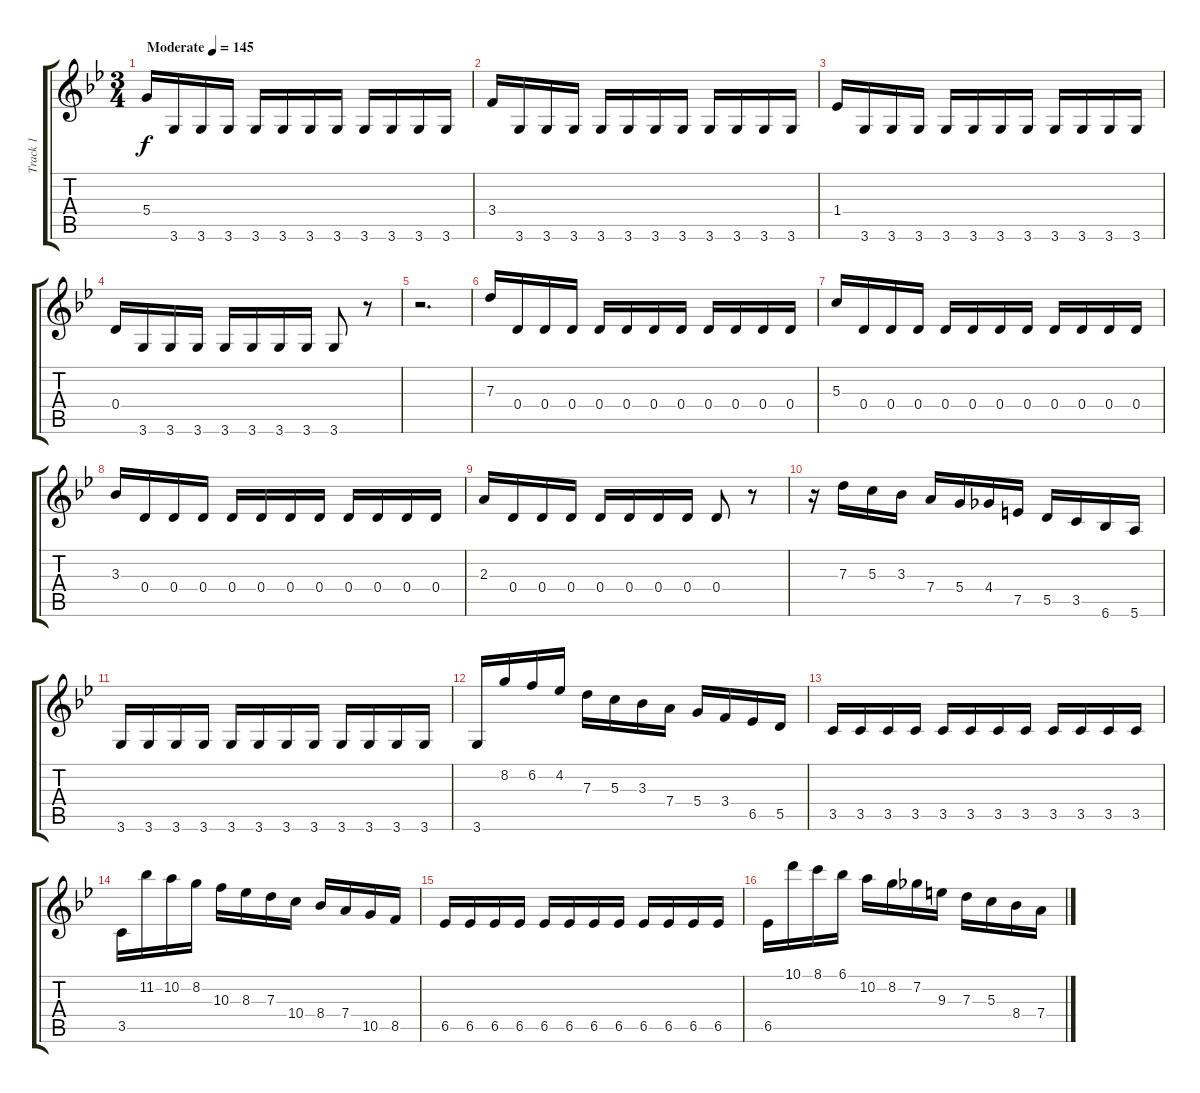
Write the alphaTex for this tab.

\track ("Track 1" "Track 1") {instrument overdrivenguitar}
\staff {score tabs}
\tuning (E4 B3 G3 D3 A2 E2) {hide}
\ts (3 4)
\tempo (145 "Moderate")
\clef g2
\ks bb
5.4.16{dy f instrument overdrivenguitar} 3.6.16 3.6.16 3.6.16 3.6.16 3.6.16 3.6.16 3.6.16 3.6.16 3.6.16 3.6.16 3.6.16 |
3.4.16 3.6.16 3.6.16 3.6.16 3.6.16 3.6.16 3.6.16 3.6.16 3.6.16 3.6.16 3.6.16 3.6.16 |
1.4.16 3.6.16 3.6.16 3.6.16 3.6.16 3.6.16 3.6.16 3.6.16 3.6.16 3.6.16 3.6.16 3.6.16 |
0.4.16 3.6.16 3.6.16 3.6.16 3.6.16 3.6.16 3.6.16 3.6.16 3.6.8 r.8 |
r.2{d} |
7.3.16 0.4.16 0.4.16 0.4.16 0.4.16 0.4.16 0.4.16 0.4.16 0.4.16 0.4.16 0.4.16 0.4.16 |
5.3.16 0.4.16 0.4.16 0.4.16 0.4.16 0.4.16 0.4.16 0.4.16 0.4.16 0.4.16 0.4.16 0.4.16 |
3.3.16 0.4.16 0.4.16 0.4.16 0.4.16 0.4.16 0.4.16 0.4.16 0.4.16 0.4.16 0.4.16 0.4.16 |
2.3.16 0.4.16 0.4.16 0.4.16 0.4.16 0.4.16 0.4.16 0.4.16 0.4.8 r.8 |
r.16 7.3.16 5.3.16 3.3.16 7.4.16 5.4.16 4.4.16 7.5.16 5.5.16 3.5.16 6.6.16 5.6.16 |
3.6.16 3.6.16 3.6.16 3.6.16 3.6.16 3.6.16 3.6.16 3.6.16 3.6.16 3.6.16 3.6.16 3.6.16 |
3.6.16 8.2.16 6.2.16 4.2.16 7.3.16 5.3.16 3.3.16 7.4.16 5.4.16 3.4.16 6.5.16 5.5.16 |
3.5.16 3.5.16 3.5.16 3.5.16 3.5.16 3.5.16 3.5.16 3.5.16 3.5.16 3.5.16 3.5.16 3.5.16 |
3.5.16 11.2.16 10.2.16 8.2.16 10.3.16 8.3.16 7.3.16 10.4.16 8.4.16 7.4.16 10.5.16 8.5.16 |
6.5.16 6.5.16 6.5.16 6.5.16 6.5.16 6.5.16 6.5.16 6.5.16 6.5.16 6.5.16 6.5.16 6.5.16 |
6.5.16 10.1.16 8.1.16 6.1.16 10.2.16 8.2.16 7.2.16 9.3.16 7.3.16 5.3.16 8.4.16 7.4.16
